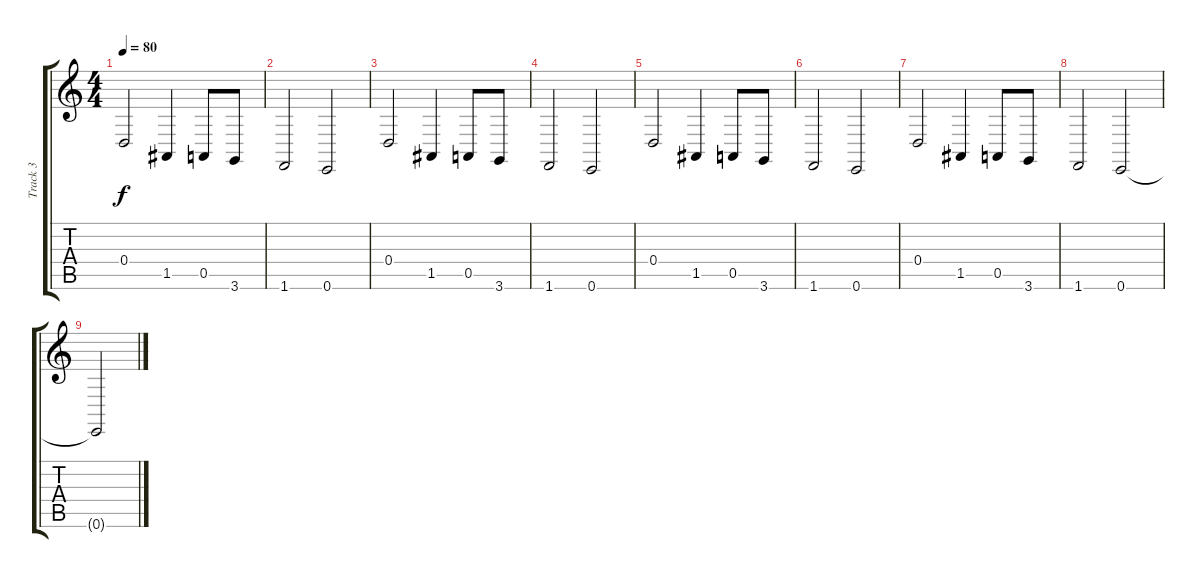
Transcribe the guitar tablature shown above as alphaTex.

\track ("Track 3" "Track 3") {instrument choiraahs}
\staff {score tabs}
\tuning (E4 B3 G3 D3 A2 E2) {hide}
\ts (4 4)
\tempo 80
\clef g2
\ks c
0.4.2{dy f} 1.5.4 0.5.8 3.6.8 |
1.6.2 0.6.2 |
0.4.2 1.5.4 0.5.8 3.6.8 |
1.6.2 0.6.2 |
0.4.2 1.5.4 0.5.8 3.6.8 |
1.6.2 0.6.2 |
0.4.2 1.5.4 0.5.8 3.6.8 |
1.6.2 0.6.2 |
0.6{t}.2
